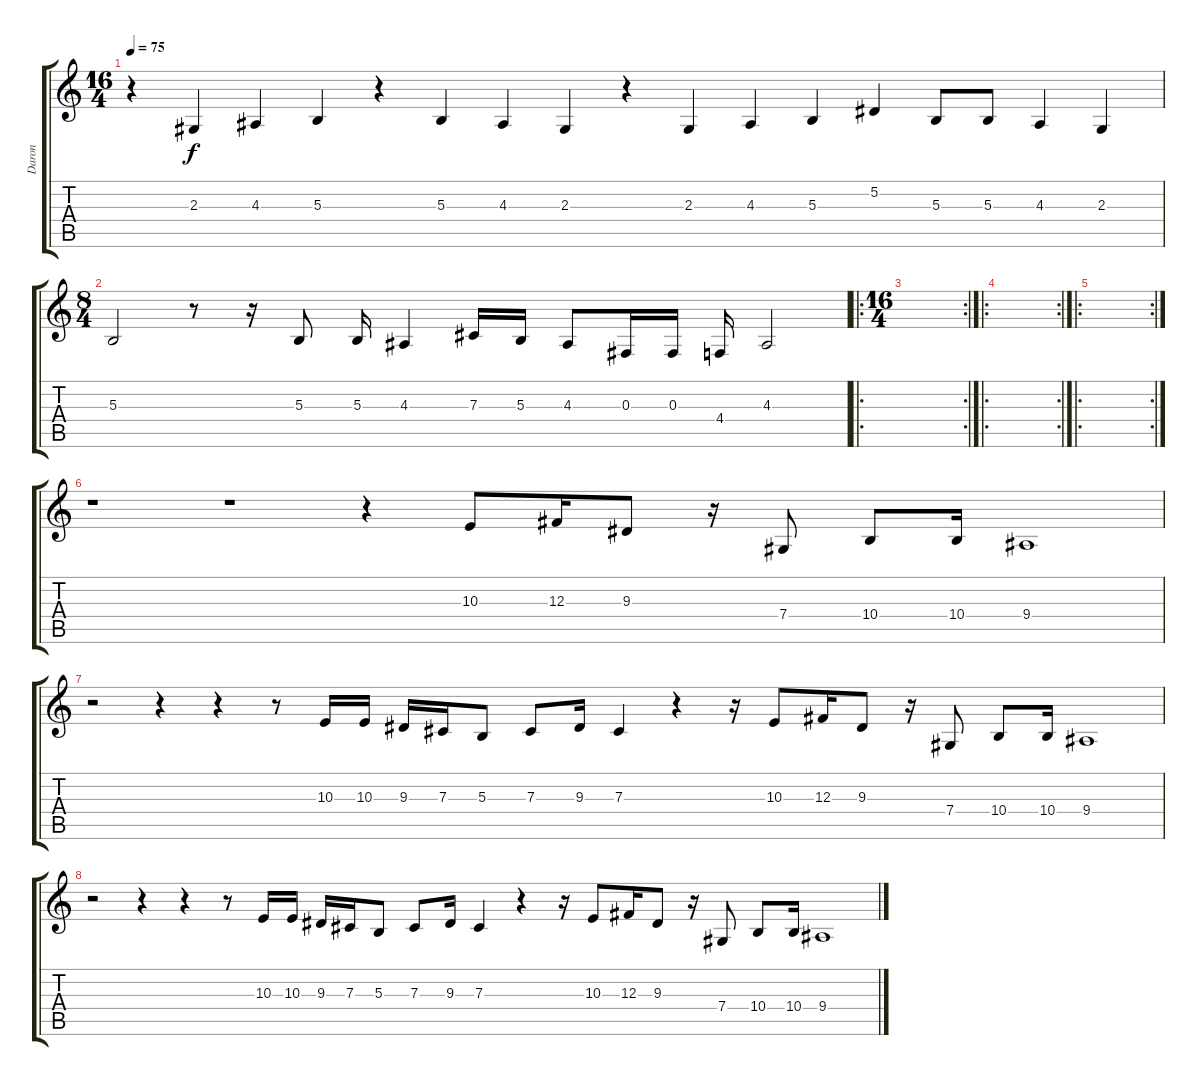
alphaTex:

\track ("Daron" "Daron") {instrument piccolo}
\staff {score tabs}
\tuning (Eb4 Bb3 Gb3 Db3 Ab2 Db2) {hide}
\ts (16 4)
\tempo 75
\clef g2
\ks c
r.4{dy f} 2.3.4 4.3.4 5.3.4 r.4 5.3.4 4.3.4 2.3.4 r.4 2.3.4 4.3.4 5.3.4 5.2.4 5.3.8 5.3.8 4.3.4 2.3.4 |
\ts (8 4)
5.3.2 r.8 r.16 5.3.8 5.3.16 4.3.4 7.3.16 5.3.16 4.3.8 0.3.16 0.3.16 4.4.16 4.3.2 |
\ro
\rc 2
\ts (16 4)
|
\ro
\rc 2
|
\ro
\rc 2
|
r.1 r.1 r.4 10.3.8 12.3.16 9.3.8 r.16 7.4.8 10.4.8 10.4.16 9.4.1 |
r.2 r.4 r.4 r.8 10.3.16 10.3.16 9.3.16 7.3.16 5.3.8 7.3.8 9.3.16 7.3.4 r.4 r.16 10.3.8 12.3.16 9.3.8 r.16 7.4.8 10.4.8 10.4.16 9.4.1 |
r.2 r.4 r.4 r.8 10.3.16 10.3.16 9.3.16 7.3.16 5.3.8 7.3.8 9.3.16 7.3.4 r.4 r.16 10.3.8 12.3.16 9.3.8 r.16 7.4.8 10.4.8 10.4.16 9.4.1
